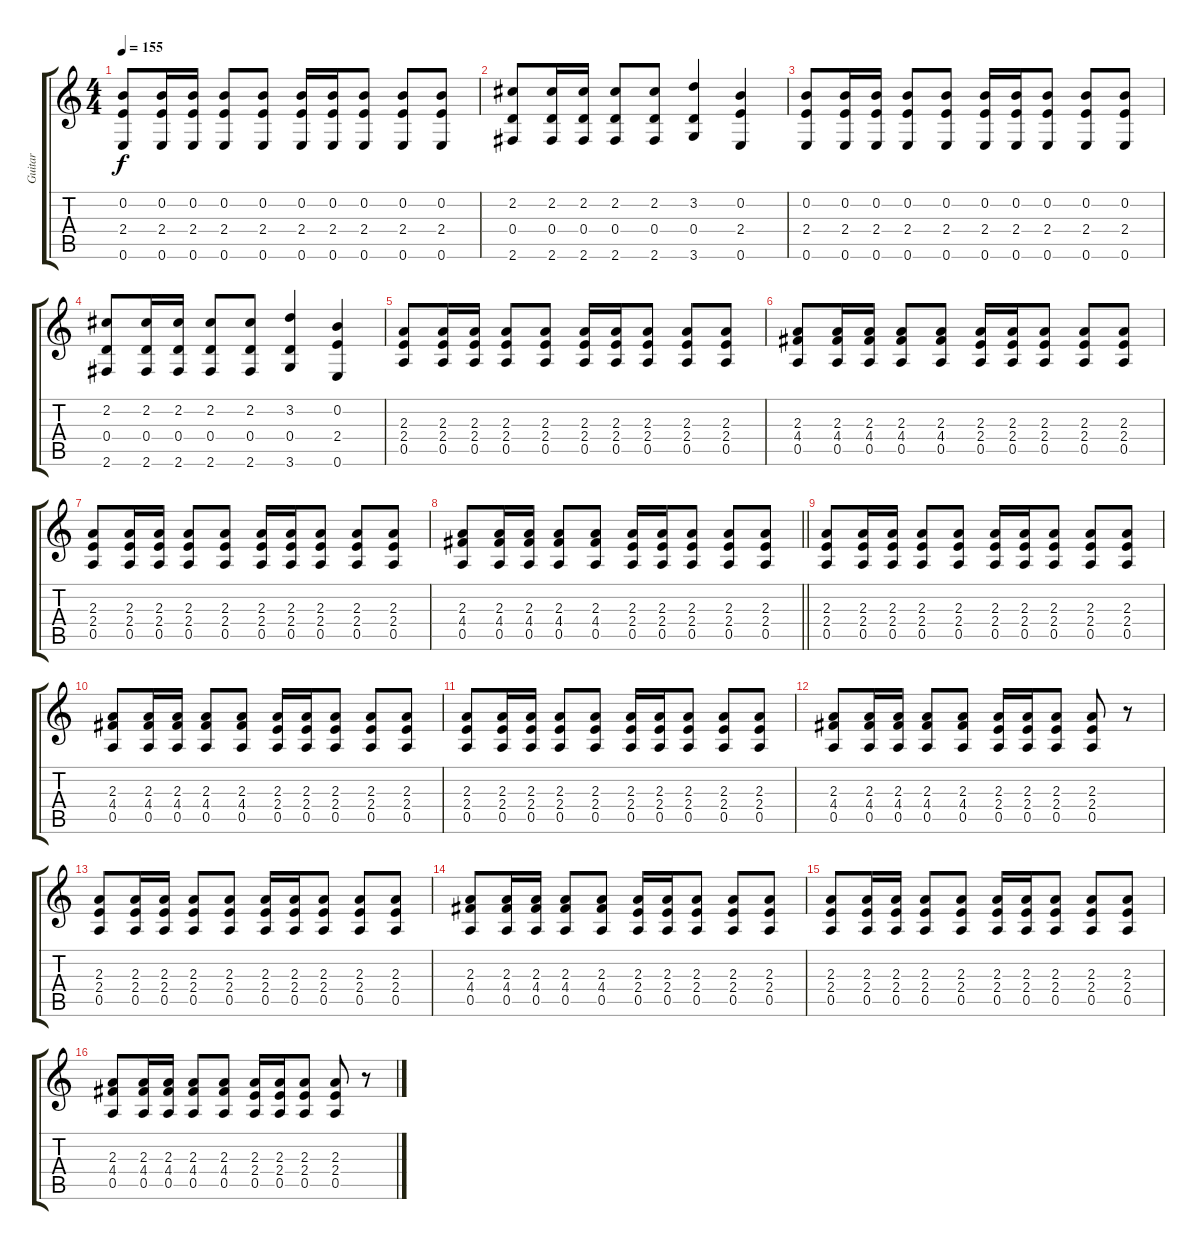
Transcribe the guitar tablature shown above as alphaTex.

\track ("Guitar" "Guitar") {instrument acousticguitarsteel}
\staff {score tabs}
\tuning (E4 B3 G3 D3 A2 E2) {hide}
\ts (4 4)
\tempo 155
\clef g2
\ks c
(0.2 2.4 0.6).8{dy f} (0.2 2.4 0.6).16 (0.2 2.4 0.6).16 (0.2 2.4 0.6).8 (0.2 2.4 0.6).8 (0.2 2.4 0.6).16 (0.2 2.4 0.6).16 (0.2 2.4 0.6).8 (0.2 2.4 0.6).8 (0.2 2.4 0.6).8 |
(2.2 0.4 2.6).8 (2.2 0.4 2.6).16 (2.2 0.4 2.6).16 (2.2 0.4 2.6).8 (2.2 0.4 2.6).8 (3.2 0.4 3.6).4 (0.2 2.4 0.6).4 |
(0.2 2.4 0.6).8 (0.2 2.4 0.6).16 (0.2 2.4 0.6).16 (0.2 2.4 0.6).8 (0.2 2.4 0.6).8 (0.2 2.4 0.6).16 (0.2 2.4 0.6).16 (0.2 2.4 0.6).8 (0.2 2.4 0.6).8 (0.2 2.4 0.6).8 |
(2.2 0.4 2.6).8 (2.2 0.4 2.6).16 (2.2 0.4 2.6).16 (2.2 0.4 2.6).8 (2.2 0.4 2.6).8 (3.2 0.4 3.6).4 (0.2 2.4 0.6).4 |
(2.3 2.4 0.5).8 (2.3 2.4 0.5).16 (2.3 2.4 0.5).16 (2.3 2.4 0.5).8 (2.3 2.4 0.5).8 (2.3 2.4 0.5).16 (2.3 2.4 0.5).16 (2.3 2.4 0.5).8 (2.3 2.4 0.5).8 (2.3 2.4 0.5).8 |
(2.3 4.4 0.5).8 (2.3 4.4 0.5).16 (2.3 4.4 0.5).16 (2.3 4.4 0.5).8 (2.3 4.4 0.5).8 (2.3 2.4 0.5).16 (2.3 2.4 0.5).16 (2.3 2.4 0.5).8 (2.3 2.4 0.5).8 (2.3 2.4 0.5).8 |
(2.3 2.4 0.5).8 (2.3 2.4 0.5).16 (2.3 2.4 0.5).16 (2.3 2.4 0.5).8 (2.3 2.4 0.5).8 (2.3 2.4 0.5).16 (2.3 2.4 0.5).16 (2.3 2.4 0.5).8 (2.3 2.4 0.5).8 (2.3 2.4 0.5).8 |
\barLineRight lightlight
(2.3 4.4 0.5).8 (2.3 4.4 0.5).16 (2.3 4.4 0.5).16 (2.3 4.4 0.5).8 (2.3 4.4 0.5).8 (2.3 2.4 0.5).16 (2.3 2.4 0.5).16 (2.3 2.4 0.5).8 (2.3 2.4 0.5).8 (2.3 2.4 0.5).8 |
\section ("" "")
(2.3 2.4 0.5).8 (2.3 2.4 0.5).16 (2.3 2.4 0.5).16 (2.3 2.4 0.5).8 (2.3 2.4 0.5).8 (2.3 2.4 0.5).16 (2.3 2.4 0.5).16 (2.3 2.4 0.5).8 (2.3 2.4 0.5).8 (2.3 2.4 0.5).8 |
(2.3 4.4 0.5).8 (2.3 4.4 0.5).16 (2.3 4.4 0.5).16 (2.3 4.4 0.5).8 (2.3 4.4 0.5).8 (2.3 2.4 0.5).16 (2.3 2.4 0.5).16 (2.3 2.4 0.5).8 (2.3 2.4 0.5).8 (2.3 2.4 0.5).8 |
(2.3 2.4 0.5).8 (2.3 2.4 0.5).16 (2.3 2.4 0.5).16 (2.3 2.4 0.5).8 (2.3 2.4 0.5).8 (2.3 2.4 0.5).16 (2.3 2.4 0.5).16 (2.3 2.4 0.5).8 (2.3 2.4 0.5).8 (2.3 2.4 0.5).8 |
(2.3 4.4 0.5).8 (2.3 4.4 0.5).16 (2.3 4.4 0.5).16 (2.3 4.4 0.5).8 (2.3 4.4 0.5).8 (2.3 2.4 0.5).16 (2.3 2.4 0.5).16 (2.3 2.4 0.5).8 (2.3 2.4 0.5).8 r.8 |
(2.3 2.4 0.5).8 (2.3 2.4 0.5).16 (2.3 2.4 0.5).16 (2.3 2.4 0.5).8 (2.3 2.4 0.5).8 (2.3 2.4 0.5).16 (2.3 2.4 0.5).16 (2.3 2.4 0.5).8 (2.3 2.4 0.5).8 (2.3 2.4 0.5).8 |
(2.3 4.4 0.5).8 (2.3 4.4 0.5).16 (2.3 4.4 0.5).16 (2.3 4.4 0.5).8 (2.3 4.4 0.5).8 (2.3 2.4 0.5).16 (2.3 2.4 0.5).16 (2.3 2.4 0.5).8 (2.3 2.4 0.5).8 (2.3 2.4 0.5).8 |
(2.3 2.4 0.5).8 (2.3 2.4 0.5).16 (2.3 2.4 0.5).16 (2.3 2.4 0.5).8 (2.3 2.4 0.5).8 (2.3 2.4 0.5).16 (2.3 2.4 0.5).16 (2.3 2.4 0.5).8 (2.3 2.4 0.5).8 (2.3 2.4 0.5).8 |
(2.3 4.4 0.5).8 (2.3 4.4 0.5).16 (2.3 4.4 0.5).16 (2.3 4.4 0.5).8 (2.3 4.4 0.5).8 (2.3 2.4 0.5).16 (2.3 2.4 0.5).16 (2.3 2.4 0.5).8 (2.3 2.4 0.5).8 r.8
